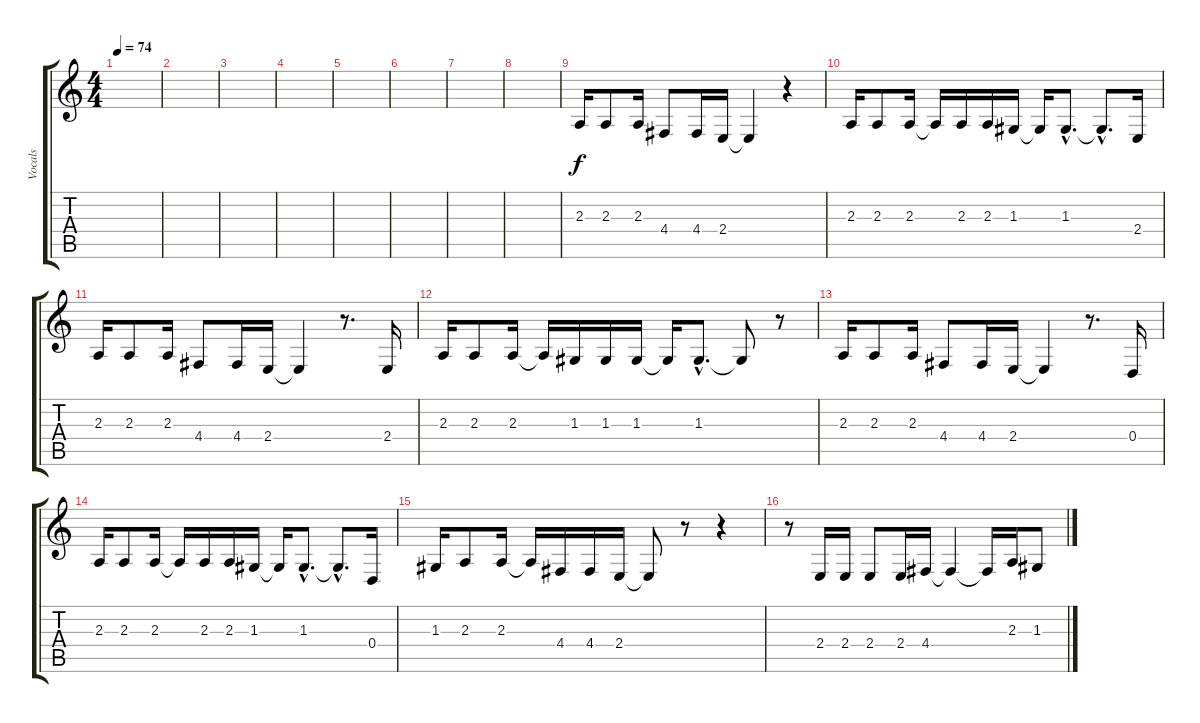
\track ("Vocals" "Vocals") {instrument lead1square}
\staff {score tabs}
\tuning (E4 B3 G3 D3 A2 E2) {hide}
\ts (4 4)
\tempo 74
\clef g2
\ks c
|
|
|
|
|
|
|
|
2.3.16 2.3.8 2.3.16 4.4.8 4.4.16 2.4.16 2.4{t}.4 r.4 |
2.3.16 2.3.8 2.3.16 2.3{t}.16 2.3.16 2.3.16 1.3.16 1.3{t}.16 1.3{hac}.8{d} 1.3{hac t}.8{d} 2.4.16 |
2.3.16 2.3.8 2.3.16 4.4.8 4.4.16 2.4.16 2.4{t}.4 r.8{d} 2.4.16 |
2.3.16 2.3.8 2.3.16 2.3{t}.16 1.3.16 1.3.16 1.3.16 1.3{t}.16 1.3{hac}.8{d} 1.3{t}.8 r.8 |
2.3.16 2.3.8 2.3.16 4.4.8 4.4.16 2.4.16 2.4{t}.4 r.8{d} 0.4.16 |
2.3.16 2.3.8 2.3.16 2.3{t}.16 2.3.16 2.3.16 1.3.16 1.3{t}.16 1.3{hac}.8{d} 1.3{hac t}.8{d} 0.4.16 |
1.3.16 2.3.8 2.3.16 2.3{t}.16 4.4.16 4.4.16 2.4.16 2.4{t}.8 r.8 r.4 |
r.8 2.4.16 2.4.16 2.4.8 2.4.16 4.4.16 4.4{t}.4 4.4{t}.16 2.3.16 1.3.8
